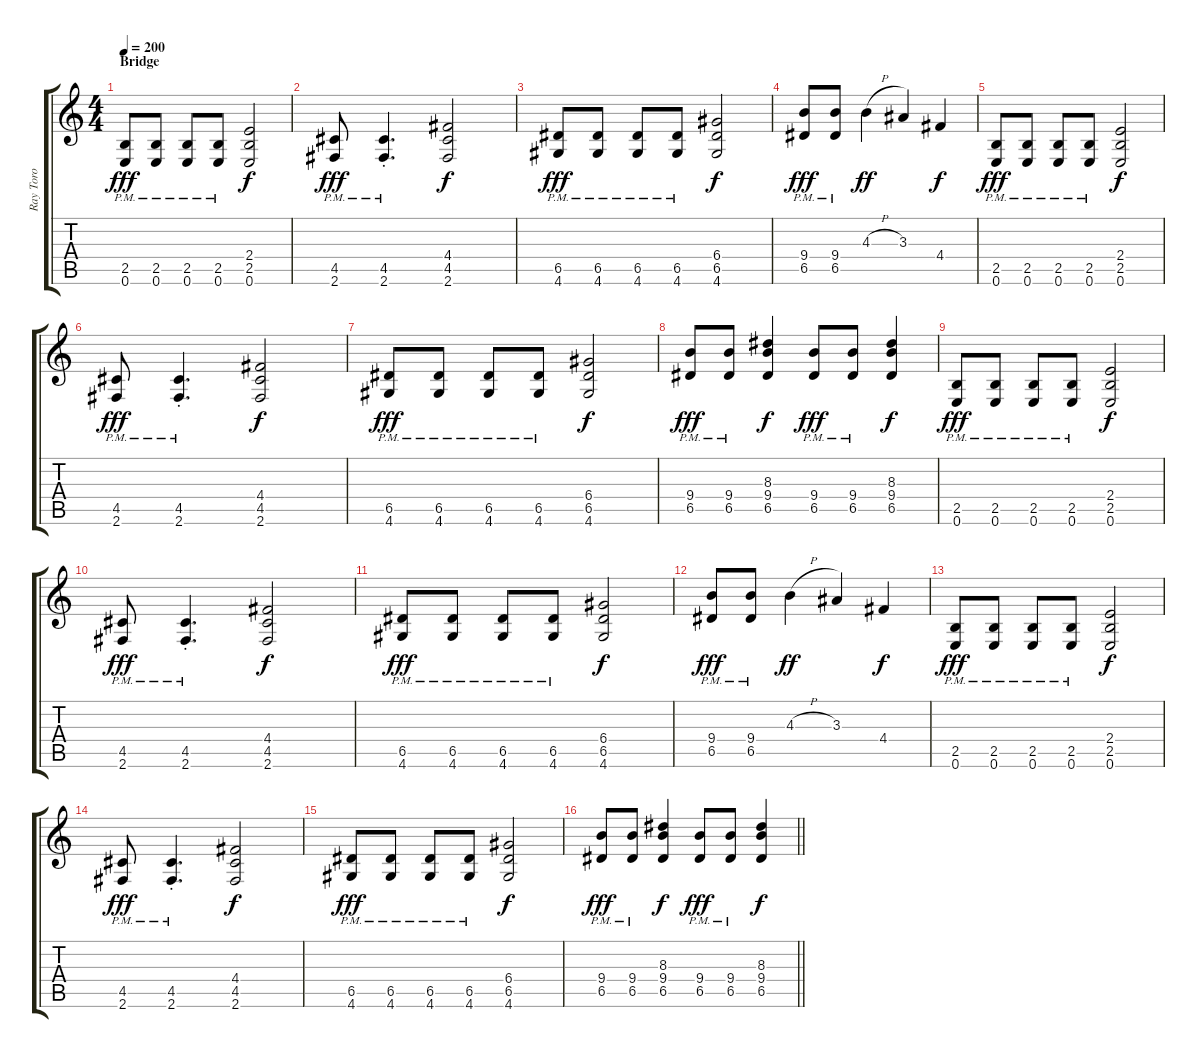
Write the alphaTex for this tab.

\track ("Ray Toro" "Ray Toro") {instrument distortionguitar}
\staff {score tabs}
\tuning (E4 B3 G3 D3 A2 E2) {hide}
\ts (4 4)
\section ("" "Bridge")
\tempo 200
\clef g2
\ks c
(2.5{pm} 0.6{pm}).8{dy fff} (2.5{pm} 0.6{pm}).8 (2.5{pm} 0.6{pm}).8 (2.5{pm} 0.6{pm}).8 (2.4 2.5 0.6).2{dy f} |
(4.5{pm} 2.6{pm}).8{dy fff} (4.5{pm st} 2.6{pm st}).4{d} (4.4 4.5 2.6).2{dy f} |
(6.5{pm} 4.6{pm}).8{dy fff} (6.5{pm} 4.6{pm}).8 (6.5{pm} 4.6{pm}).8 (6.5{pm} 4.6{pm}).8 (6.4 6.5 4.6).2{dy f} |
(9.4{pm} 6.5{pm}).8{dy fff} (9.4{pm} 6.5{pm}).8 4.3{h}.4{dy ff} 3.3.4 4.4.4{dy f} |
(2.5{pm} 0.6{pm}).8{dy fff} (2.5{pm} 0.6{pm}).8 (2.5{pm} 0.6{pm}).8 (2.5{pm} 0.6{pm}).8 (2.4 2.5 0.6).2{dy f} |
(4.5{pm} 2.6{pm}).8{dy fff} (4.5{pm st} 2.6{pm st}).4{d} (4.4 4.5 2.6).2{dy f} |
(6.5{pm} 4.6{pm}).8{dy fff} (6.5{pm} 4.6{pm}).8 (6.5{pm} 4.6{pm}).8 (6.5{pm} 4.6{pm}).8 (6.4 6.5 4.6).2{dy f} |
(9.4{pm} 6.5{pm}).8{dy fff} (9.4{pm} 6.5{pm}).8 (8.3 9.4 6.5).4{dy f} (9.4{pm} 6.5{pm}).8{dy fff} (9.4{pm} 6.5{pm}).8 (8.3 9.4 6.5).4{dy f} |
(2.5{pm} 0.6{pm}).8{dy fff} (2.5{pm} 0.6{pm}).8 (2.5{pm} 0.6{pm}).8 (2.5{pm} 0.6{pm}).8 (2.4 2.5 0.6).2{dy f} |
(4.5{pm} 2.6{pm}).8{dy fff} (4.5{pm st} 2.6{pm st}).4{d} (4.4 4.5 2.6).2{dy f} |
(6.5{pm} 4.6{pm}).8{dy fff} (6.5{pm} 4.6{pm}).8 (6.5{pm} 4.6{pm}).8 (6.5{pm} 4.6{pm}).8 (6.4 6.5 4.6).2{dy f} |
(9.4{pm} 6.5{pm}).8{dy fff} (9.4{pm} 6.5{pm}).8 4.3{h}.4{dy ff} 3.3.4 4.4.4{dy f} |
(2.5{pm} 0.6{pm}).8{dy fff} (2.5{pm} 0.6{pm}).8 (2.5{pm} 0.6{pm}).8 (2.5{pm} 0.6{pm}).8 (2.4 2.5 0.6).2{dy f} |
(4.5{pm} 2.6{pm}).8{dy fff} (4.5{pm st} 2.6{pm st}).4{d} (4.4 4.5 2.6).2{dy f} |
(6.5{pm} 4.6{pm}).8{dy fff} (6.5{pm} 4.6{pm}).8 (6.5{pm} 4.6{pm}).8 (6.5{pm} 4.6{pm}).8 (6.4 6.5 4.6).2{dy f} |
\barLineRight lightlight
(9.4{pm} 6.5{pm}).8{dy fff} (9.4{pm} 6.5{pm}).8 (8.3 9.4 6.5).4{dy f} (9.4{pm} 6.5{pm}).8{dy fff} (9.4{pm} 6.5{pm}).8 (8.3 9.4 6.5).4{dy f}
